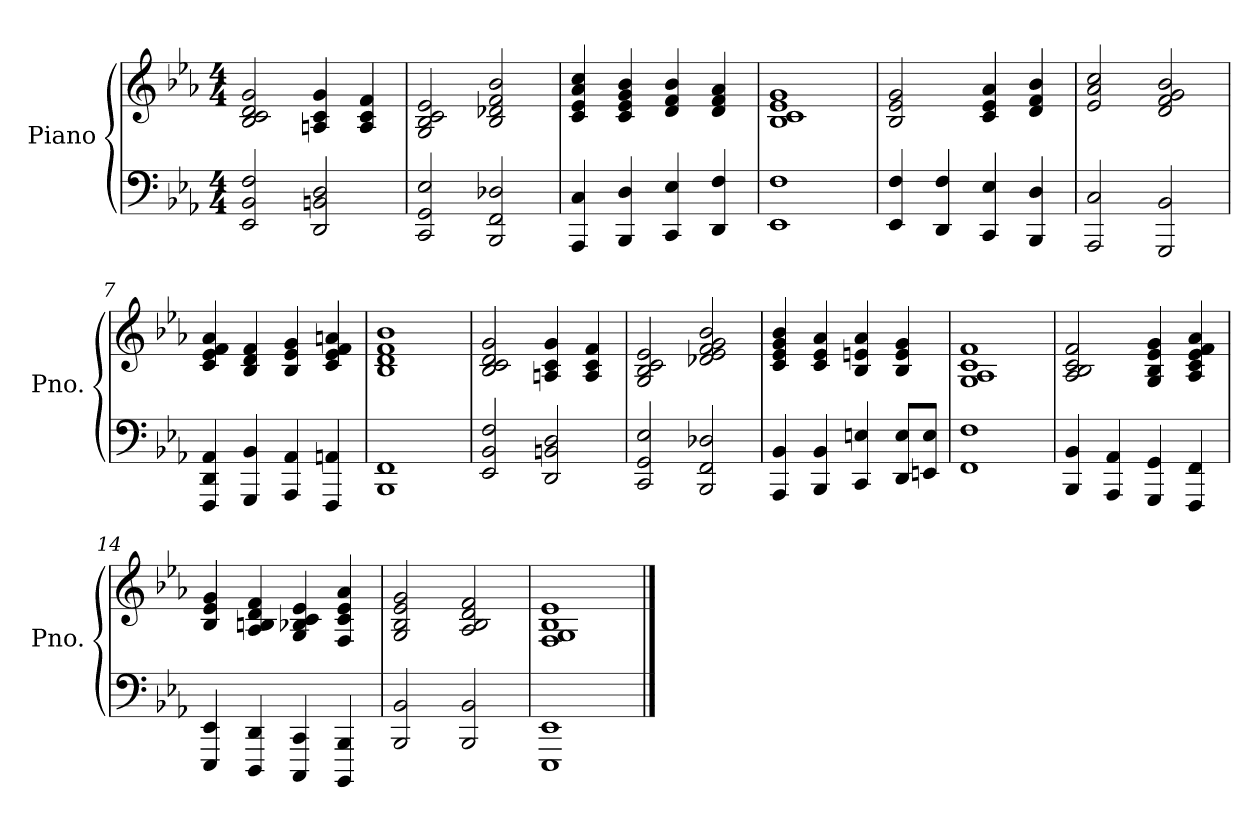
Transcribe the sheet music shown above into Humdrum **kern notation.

**kern	**kern
*part1	*part1
*staff2	*staff1
*I"Piano	*
*I'Pno.	*
*clefF4	*clefG2
*k[b-e-a-]	*k[b-e-a-]
*M4/4	*M4/4
=1	=1
2EE-/ 2BB-/ 2F/	2B-/ 2c/ 2d/ 2g/
2DD/ 2BBn/ 2D/	4An/ 4c/ 4g/
.	4A/ 4c/ 4f/
=2	=2
2CC/ 2GG/ 2E-/	2G/ 2B-/ 2c/ 2e-/
2BBB-/ 2FF/ 2D-X/	2B-/ 2d-X/ 2f/ 2b-/
=3	=3
4AAA-/ 4C/	4c/ 4e-/ 4a-/ 4cc/
4BBB-/ 4D/	4c/ 4e-/ 4g/ 4b-/
4CC/ 4E-/	4d/ 4f/ 4b-/
4DD/ 4F/	4d/ 4f/ 4a-/
=4	=4
1EE- 1F	1B- 1c 1e- 1g
!!LO:LB:g=z
=5	=5
4EE-/ 4F/	2B-/ 2e-/ 2g/
4DD/ 4F/	.
4CC/ 4E-/	4c/ 4e-/ 4a-/
4BBB-/ 4D/	4d/ 4f/ 4b-/
=6	=6
2AAA-/ 2C/	2e-/ 2a-/ 2cc/
2GGG/ 2BB-/	2d/ 2f/ 2g/ 2b-/
=7	=7
4FFF/ 4DD/ 4AA-/	4c/ 4e-/ 4f/ 4a-/
4GGG/ 4BB-/	4B-/ 4d/ 4f/
4AAA-/ 4AA-/	4B-/ 4e-/ 4g/
4FFF/ 4AAn/	4c/ 4e-/ 4f/ 4an/
=8	=8
1BBB- 1FF	1B- 1d 1f 1b-
!!LO:LB:g=z
=9	=9
2EE-/ 2BB-/ 2F/	2B-/ 2c/ 2d/ 2g/
2DD/ 2BBn/ 2D/	4An/ 4c/ 4g/
.	4A/ 4c/ 4f/
=10	=10
2CC/ 2GG/ 2E-/	2G/ 2B-/ 2c/ 2e-/
2BBB-/ 2FF/ 2D-X/	2d-X/ 2e-/ 2f/ 2g/ 2b-/
=11	=11
4AAA-/ 4BB-/	4c/ 4e-/ 4g/ 4b-/
4BBB-/ 4BB-/	4c/ 4e-/ 4a-/
4CC/ 4En/	4B-/ 4en/ 4a-/
8DD/ 8E/L	4B-/ 4e/ 4g/
8EEn/ 8E/J	.
=12	=12
1FF 1F	1G 1A- 1c 1f
!!LO:LB:g=z
=13	=13
4BBB-/ 4BB-/	2A-/ 2B-/ 2c/ 2f/
4AAA-/ 4AA-/	.
4GGG/ 4GG/	4G/ 4B-/ 4e-/ 4g/
4FFF/ 4FF/	4A-/ 4c/ 4e-/ 4f/ 4a-/
=14	=14
4EEE-/ 4EE-/	4B-/ 4e-/ 4g/
4DDD/ 4DD/	4A-/ 4Bn/ 4d/ 4f/
4CCC/ 4CC/	4G/ 4B-X/ 4c/ 4e-/
4BBBB-/ 4BBB-/	4F/ 4c/ 4e-/ 4a-/
=15	=15
2BBB-/ 2BB-/	2G/ 2B-/ 2e-/ 2g/
2BBB-/ 2BB-/	2A-/ 2B-/ 2d/ 2f/
=16	=16
1EEE- 1EE-	1F 1G 1B- 1e-
==	==
*-	*-
